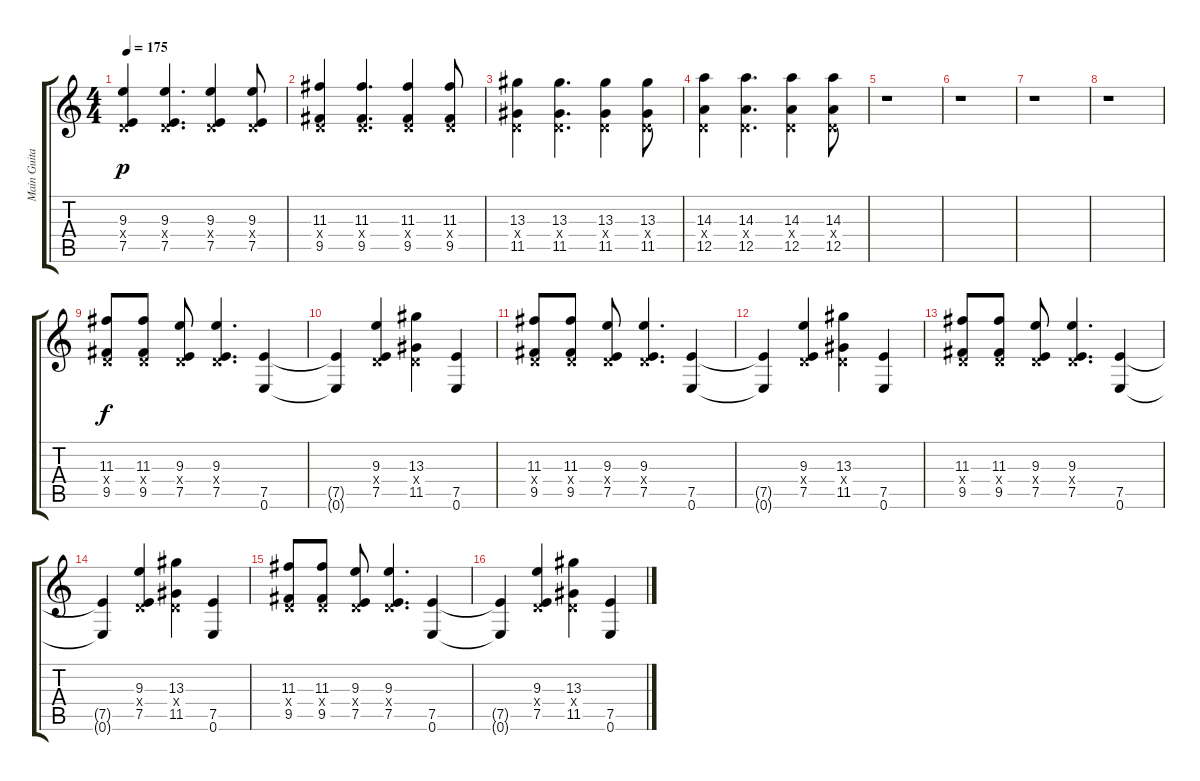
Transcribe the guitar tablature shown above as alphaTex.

\track ("Main Guitar" "Main Guita") {instrument overdrivenguitar}
\staff {score tabs}
\tuning (E4 B3 G3 D3 A2 E2) {hide}
\ts (4 4)
\tempo 175
\clef g2
\ks c
(9.3 0.4{x} 7.5).4{dy p} (9.3 0.4{x} 7.5).4{d} (9.3 0.4{x} 7.5).4 (9.3 0.4{x} 7.5).8 |
(11.3 0.4{x} 9.5).4 (11.3 0.4{x} 9.5).4{d} (11.3 0.4{x} 9.5).4 (11.3 0.4{x} 9.5).8 |
(13.3 0.4{x} 11.5).4 (13.3 0.4{x} 11.5).4{d} (13.3 0.4{x} 11.5).4 (13.3 0.4{x} 11.5).8 |
(14.3 0.4{x} 12.5).4 (14.3 0.4{x} 12.5).4{d} (14.3 0.4{x} 12.5).4 (14.3 0.4{x} 12.5).8 |
r.1 |
r.1 |
r.1 |
r.1 |
(11.3 0.4{x} 9.5).8{dy f} (11.3 0.4{x} 9.5).8 (9.3 0.4{x} 7.5).8 (9.3 0.4{x} 7.5).4{d} (7.5 0.6).4 |
(7.5{t} 0.6{t}).4 (9.3 0.4{x} 7.5).4 (13.3 0.4{x} 11.5).4 (7.5 0.6).4 |
(11.3 0.4{x} 9.5).8 (11.3 0.4{x} 9.5).8 (9.3 0.4{x} 7.5).8 (9.3 0.4{x} 7.5).4{d} (7.5 0.6).4 |
(7.5{t} 0.6{t}).4 (9.3 0.4{x} 7.5).4 (13.3 0.4{x} 11.5).4 (7.5 0.6).4 |
(11.3 0.4{x} 9.5).8 (11.3 0.4{x} 9.5).8 (9.3 0.4{x} 7.5).8 (9.3 0.4{x} 7.5).4{d} (7.5 0.6).4 |
(7.5{t} 0.6{t}).4 (9.3 0.4{x} 7.5).4 (13.3 0.4{x} 11.5).4 (7.5 0.6).4 |
(11.3 0.4{x} 9.5).8 (11.3 0.4{x} 9.5).8 (9.3 0.4{x} 7.5).8 (9.3 0.4{x} 7.5).4{d} (7.5 0.6).4 |
(7.5{t} 0.6{t}).4 (9.3 0.4{x} 7.5).4 (13.3 0.4{x} 11.5).4 (7.5 0.6).4
